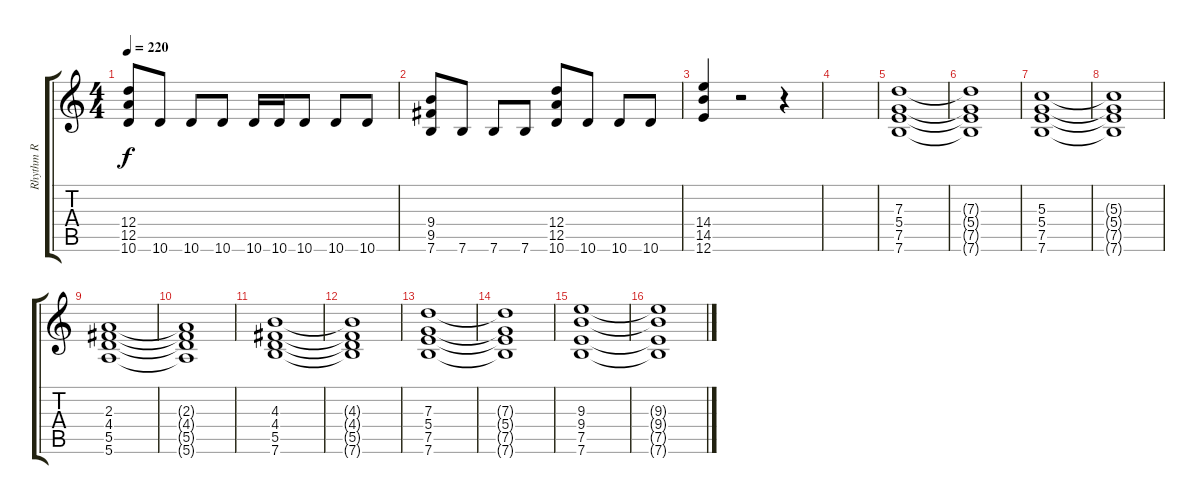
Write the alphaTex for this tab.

\track ("Rhythm R" "Rhythm R") {instrument distortionguitar}
\staff {score tabs}
\tuning (E4 B3 G3 D3 A2 E2) {hide}
\ts (4 4)
\tempo 220
\clef g2
\ks c
(12.4 12.5 10.6).8{dy f} 10.6.8 10.6.8 10.6.8 10.6.16 10.6.16 10.6.8 10.6.8 10.6.8 |
(9.4 9.5 7.6).8 7.6.8 7.6.8 7.6.8 (12.4 12.5 10.6).8 10.6.8 10.6.8 10.6.8 |
(14.4 14.5 12.6).4 r.2 r.4 |
|
(7.3 5.4 7.5 7.6).1{volume 11} |
(7.3{t} 5.4{t} 7.5{t} 7.6{t}).1 |
(5.3 5.4 7.5 7.6).1 |
(5.3{t} 5.4{t} 7.5{t} 7.6{t}).1 |
(2.3 4.4 5.5 5.6).1 |
(2.3{t} 4.4{t} 5.5{t} 5.6{t}).1 |
(4.3 4.4 5.5 7.6).1 |
(4.3{t} 4.4{t} 5.5{t} 7.6{t}).1 |
(7.3 5.4 7.5 7.6).1 |
(7.3{t} 5.4{t} 7.5{t} 7.6{t}).1 |
(9.3 9.4 7.5 7.6).1 |
(9.3{t} 9.4{t} 7.5{t} 7.6{t}).1
